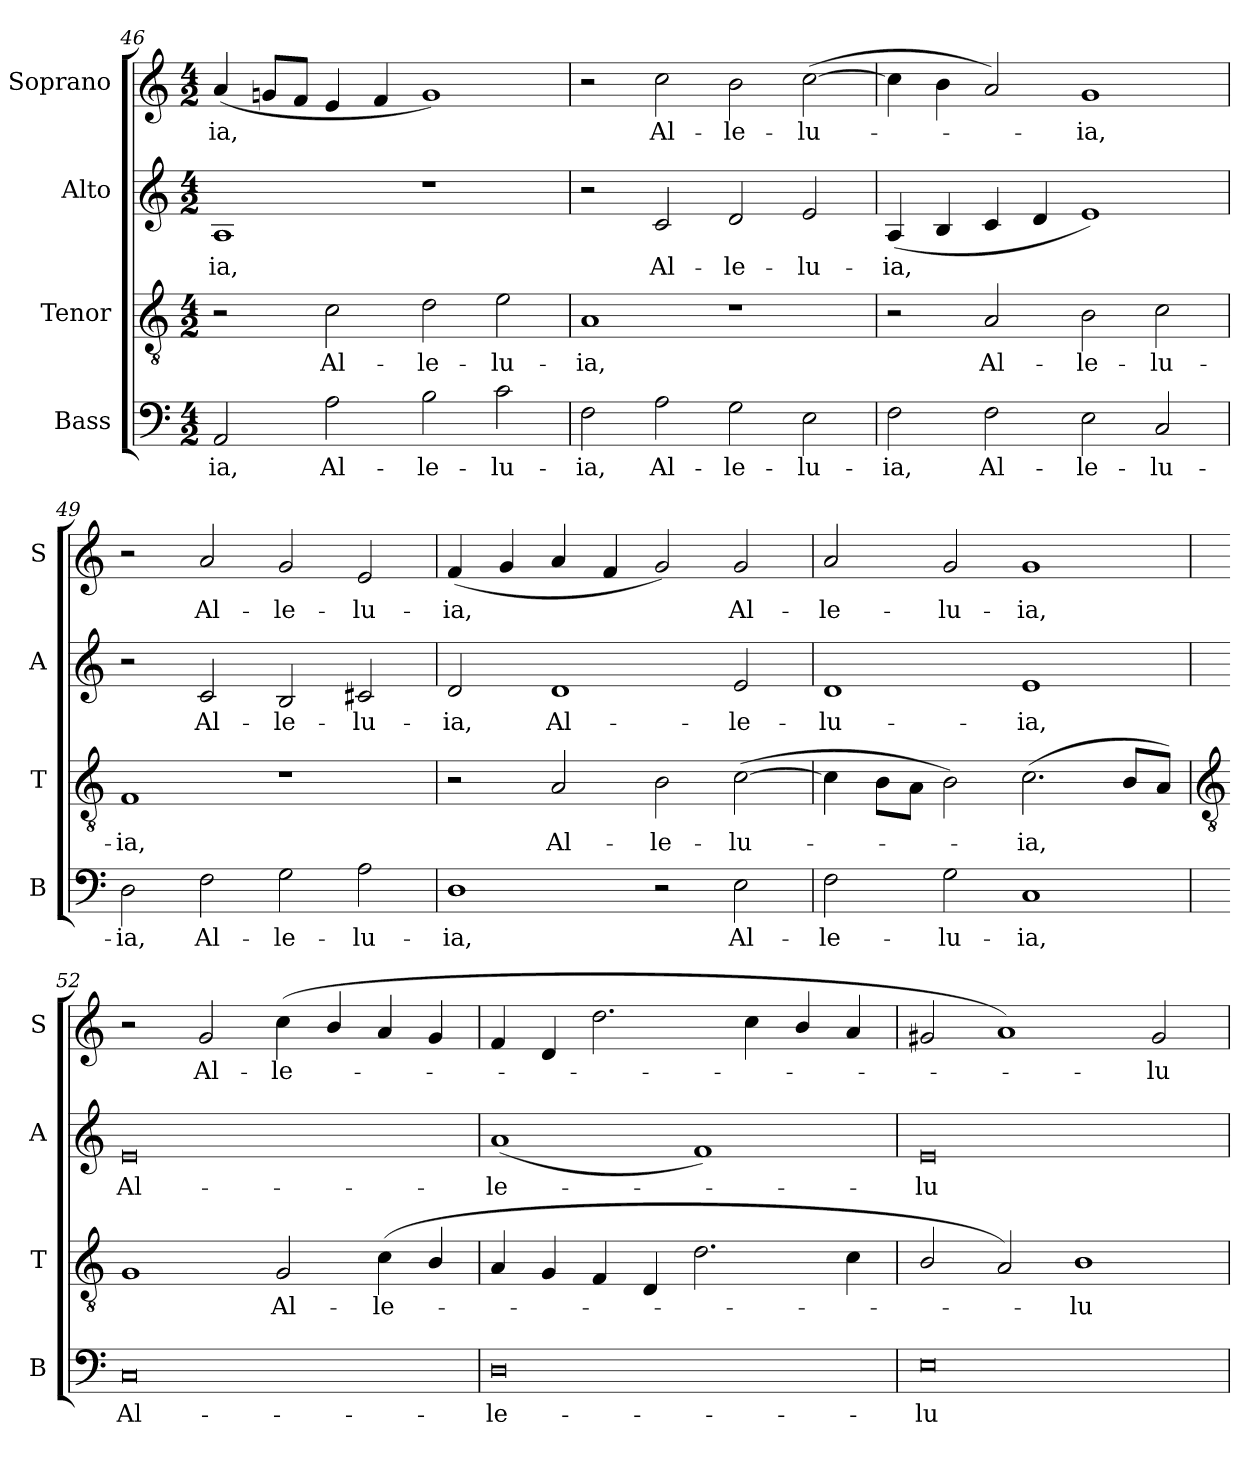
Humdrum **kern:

**kern	**text	**kern	**text	**kern	**text	**kern	**text
*part4	*part4	*part3	*part3	*part2	*part2	*part1	*part1
*staff4	*staff4	*staff3	*staff3	*staff2	*staff2	*staff1	*staff1
*I"Bass	*	*I"Tenor	*	*I"Alto	*	*I"Soprano	*
*I'B	*	*I'T	*	*I'A	*	*I'S	*
*clefF4	*	*clefGv2	*	*clefG2	*	*clefG2	*
*k[]	*	*k[]	*	*k[]	*	*k[]	*
*C:	*	*C:	*	*C:	*	*C:	*
*M4/2	*	*M4/2	*	*M4/2	*	*M4/2	*
=46	=46	=46	=46	=46	=46	=46	=46
!	!LO:LY:b	!	!	!	!LO:LY:b	!	!LO:LY:b
2AA	-ia,	2r	.	1A	-ia,	(<4a	ia,
.	.	.	.	.	.	8gnL	.
.	.	.	.	.	.	8fJ	.
!	!LO:LY:b	!	!LO:LY:b	!	!	!	!
2A	Al-	2c	Al-	.	.	4e	.
.	.	.	.	.	.	4f	.
!	!LO:LY:b	!	!LO:LY:b	!	!	!	!
2B	-le-	2d	-le-	1r	.	1g)	.
!	!LO:LY:b	!	!LO:LY:b	!	!	!	!
2c	-lu-	2e	-lu-	.	.	.	.
=47	=47	=47	=47	=47	=47	=47	=47
!	!LO:LY:b	!	!LO:LY:b	!	!	!	!
2F	-ia,	1A	-ia,	2r	.	2r	.
!	!LO:LY:b	!	!	!	!LO:LY:b	!	!LO:LY:b
2A	Al-	.	.	2c	Al-	2cc	Al-
!	!LO:LY:b	!	!	!	!LO:LY:b	!	!LO:LY:b
2G	-le-	1r	.	2d	-le-	2b	-le-
!	!LO:LY:b	!	!	!	!LO:LY:b	!	!LO:LY:b
2E	-lu-	.	.	2e	-lu-	(>[2cc	-lu-
=48	=48	=48	=48	=48	=48	=48	=48
!	!LO:LY:b	!	!	!	!LO:LY:b	!	!
2F	-ia,	2r	.	(<4A	-ia,	4cc]	.
.	.	.	.	4B	.	4b	.
!	!LO:LY:b	!	!LO:LY:b	!	!	!	!
2F	Al-	2A	Al-	4c	.	2a)	.
.	.	.	.	4d	.	.	.
!	!LO:LY:b	!	!LO:LY:b	!	!	!	!LO:LY:b
2E	-le-	2B	-le-	1e)	.	1g	ia,
!	!LO:LY:b	!	!LO:LY:b	!	!	!	!
2C	-lu-	2c	-lu-	.	.	.	.
=49	=49	=49	=49	=49	=49	=49	=49
!	!LO:LY:b	!	!LO:LY:b	!	!	!	!
2D	-ia,	1F	-ia,	2r	.	2r	.
!	!LO:LY:b	!	!	!	!LO:LY:b	!	!LO:LY:b
2F	Al-	.	.	2c	Al-	2a	Al-
!	!LO:LY:b	!	!	!	!LO:LY:b	!	!LO:LY:b
2G	-le-	1r	.	2B	-le-	2g	-le-
!	!LO:LY:b	!	!	!	!LO:LY:b	!	!LO:LY:b
2A	-lu-	.	.	2c#X	-lu-	2e	-lu-
=50	=50	=50	=50	=50	=50	=50	=50
!	!LO:LY:b	!	!	!	!LO:LY:b	!	!LO:LY:b
1D	-ia,	2r	.	2d	-ia,	(<4f	-ia,
.	.	.	.	.	.	4g	.
!	!	!	!LO:LY:b	!	!LO:LY:b	!	!
.	.	2A	Al-	1d	Al-	4a	.
.	.	.	.	.	.	4f	.
!	!	!	!LO:LY:b	!	!	!	!
2r	.	2B	-le-	.	.	2g)	.
!	!LO:LY:b	!	!LO:LY:b	!	!LO:LY:b	!	!LO:LY:b
2E	Al-	(>[2c	-lu-	2e	-le-	2g	Al-
=51	=51	=51	=51	=51	=51	=51	=51
!	!LO:LY:b	!	!	!	!LO:LY:b	!	!LO:LY:b
2F	-le-	4c]	.	1d	-lu-	2a	-le-
.	.	8B\L	.	.	.	.	.
.	.	8A\J	.	.	.	.	.
!	!LO:LY:b	!	!	!	!	!	!LO:LY:b
2G	-lu-	2B)	.	.	.	2g	-lu-
!	!LO:LY:b	!	!LO:LY:b	!	!LO:LY:b	!	!LO:LY:b
1C	-ia,	(<2.c	ia,	1e	-ia,	1g	-ia,
.	.	8BL	.	.	.	.	.
.	.	8AJ)	.	.	.	.	.
!!LO:LB:g=z
=52	=52	=52	=52	=52	=52	=52	=52
*	*	*clefGv2	*	*	*	*	*
!	!LO:LY:b	!	!	!	!LO:LY:b	!	!
0C	Al-	1G	.	0e	Al-	2r	.
!	!	!	!	!	!	!	!LO:LY:b
.	.	.	.	.	.	2g	Al-
!	!	!	!LO:LY:b	!	!	!	!LO:LY:b
.	.	2G	Al-	.	.	(<4cc	-le-
.	.	.	.	.	.	4b/	.
!	!	!	!LO:LY:b	!	!	!	!
.	.	(<4c	-le-	.	.	4a	.
.	.	4B/	.	.	.	4g	.
=53	=53	=53	=53	=53	=53	=53	=53
!	!LO:LY:b	!	!	!	!LO:LY:b	!	!
0D	-le-	4A	.	(<1a	-le-	4f	.
.	.	4G	.	.	.	4d	.
.	.	4F	.	.	.	2.dd	.
.	.	4D	.	.	.	.	.
.	.	2.d	.	1f)	.	.	.
.	.	.	.	.	.	4cc	.
.	.	.	.	.	.	4b/	.
.	.	4c	.	.	.	4a	.
=54	=54	=54	=54	=54	=54	=54	=54
!	!LO:LY:b	!	!	!	!LO:LY:b	!	!
0E	-lu-	2B/	.	0e	lu-	2g#X	.
.	.	2A)	.	.	.	1a/)	.
!	!	!	!LO:LY:b	!	!	!	!
.	.	1B	lu-	.	.	.	.
!	!	!	!	!	!	!	!LO:LY:b
.	.	.	.	.	.	2g#	lu-
=	=	=	=	=	=	=	=
*-	*-	*-	*-	*-	*-	*-	*-
